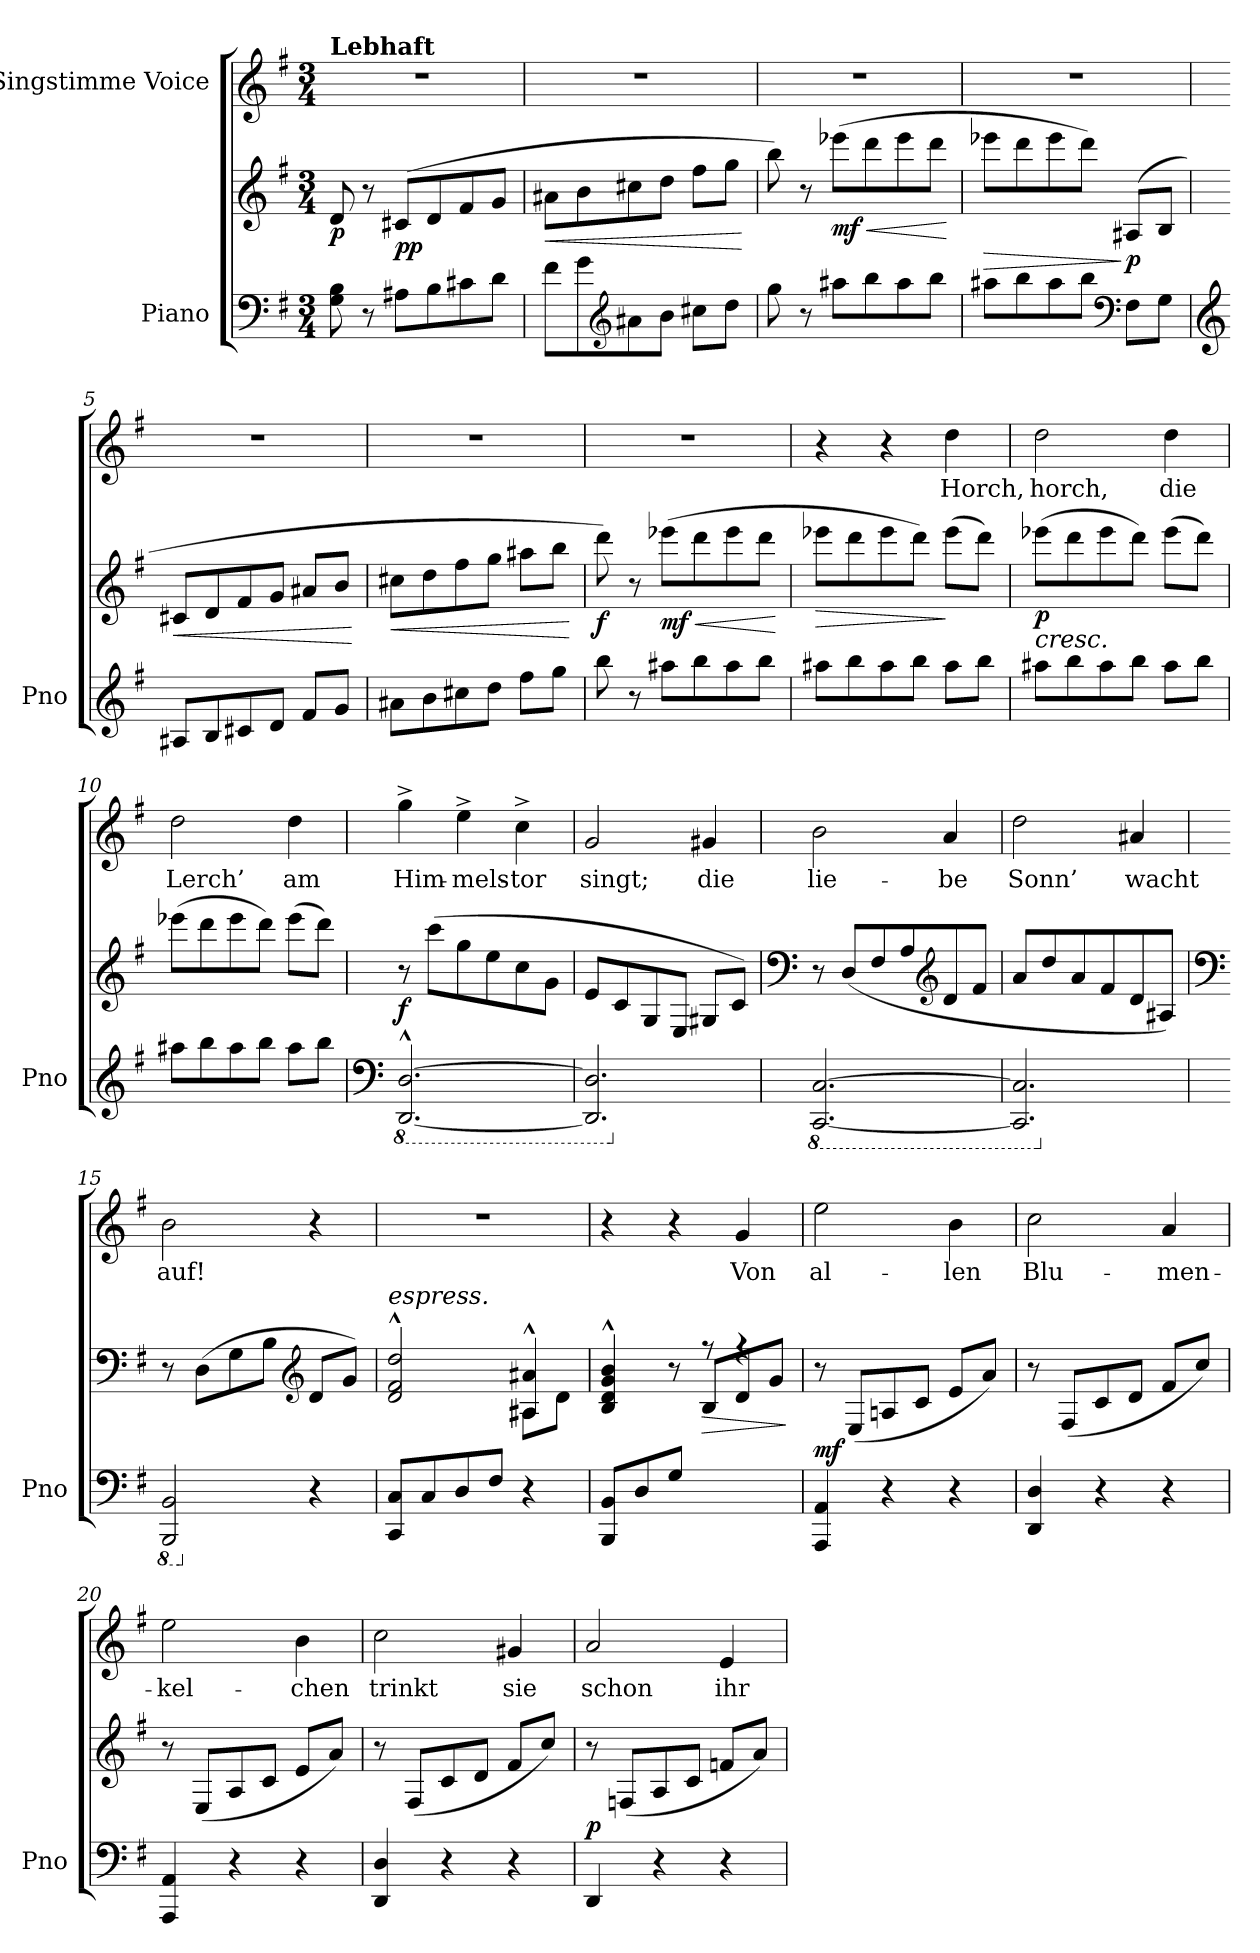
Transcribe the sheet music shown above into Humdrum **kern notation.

**kern	**kern	**dynam	**kern	**text
*part2	*part2	*part2	*part1	*part1
*staff3	*staff2	*staff2/3	*staff1	*staff1
*I"Piano	*	*	*I"Singstimme Voice	*
*I'Pno	*	*	*	*
*clefF4	*clefG2	*	*clefG2	*
*k[f#]	*k[f#]	*	*k[f#]	*
*M3/4	*M3/4	*	*M3/4	*
=1	=1	=1	=1	=1
!	!	!	!LO:TX:a:B:t=Lebhaft	!
!	!	!LO:DY:b	!	!
8G\ 8B\	8d/	p	2.r	.
8r	8r	.	.	.
!	!	!LO:DY:b	!	!
8A#X\L	(>8c#X/L	pp	.	.
8B\	8d/	.	.	.
8c#X\	8f#/	.	.	.
8d\J	8g/J	.	.	.
=2	=2	=2	=2	=2
!	!	!LO:HP:b	!	!
8f#\L	8a#X\L	<	2.r	.
8g\	8b\	.	.	.
*clefG2	*	*	*	*
8a#X\	8cc#X\	.	.	.
8b\J	8dd\J	.	.	.
8cc#X\L	8ff#\L	.	.	.
8dd\J	8gg\J	.	.	.
.	.	[	.	.
=3	=3	=3	=3	=3
8gg\	8bb\)	.	2.r	.
8r	8r	.	.	.
!	!	!LO:HP:b	!	!
!	!	!LO:DY:n=1:b	!	!
8aa#X\L	(>8eee-X\L	< mf	.	.
8bb\	8ddd\	.	.	.
8aa#\	8eee-\	.	.	.
8bb\J	8ddd\J	.	.	.
.	.	[	.	.
=4	=4	=4	=4	=4
!	!	!LO:HP:b	!	!
8aa#X\L	8eee-X\L	>	2.r	.
8bb\	8ddd\	.	.	.
8aa#\	8eee-\	.	.	.
8bb\J	8ddd\J)	.	.	.
*clefF4	*	*	*	*
!	!	!LO:DY:n=1:b	!	!
8F#\L	(>8A#X/L	] p	.	.
8G\J	8B/J	.	.	.
!!LO:LB:g=z
=5	=5	=5	=5	=5
*clefG2	*	*	*	*
!	!	!LO:HP:b	!	!
8A#X/L	8c#X/L	<	2.r	.
8B/	8d/	.	.	.
8c#X/	8f#/	.	.	.
8d/J	8g/J	.	.	.
8f#/L	8a#X/L	.	.	.
8g/J	8b/J	.	.	.
.	.	[	.	.
=6	=6	=6	=6	=6
!	!	!LO:HP:b	!	!
8a#X\L	8cc#X\L	<	2.r	.
8b\	8dd\	.	.	.
8cc#X\	8ff#\	.	.	.
8dd\J	8gg\J	.	.	.
8ff#\L	8aa#X\L	.	.	.
8gg\J	8bb\J	.	.	.
.	.	[	.	.
=7	=7	=7	=7	=7
!	!	!LO:DY:b	!	!
8bb\	8ddd\)	f	2.r	.
8r	8r	.	.	.
!	!	!LO:HP:b	!	!
!	!	!LO:DY:n=1:b	!	!
8aa#X\L	(>8eee-X\L	< mf	.	.
8bb\	8ddd\	.	.	.
8aa#\	8eee-\	.	.	.
8bb\J	8ddd\J	.	.	.
.	.	[	.	.
=8	=8	=8	=8	=8
!	!	!LO:HP:b	!	!
8aa#X\L	8eee-X\L	>	4r	.
8bb\	8ddd\	.	.	.
8aa#\	8eee-\	.	4r	.
8bb\J	8ddd\J)	.	.	.
!	!	!	!	!LO:LY:b
8aa#\L	(>8eee-\L	]	4dd\	Horch,
8bb\J	8ddd\J)	.	.	.
!!LO:LB:g=z
=9	=9	=9	=9	=9
!	!LO:TX:b:i:t=cresc.	!	!	!
!	!	!LO:DY:b	!	!LO:LY:b
8aa#X\L	(>8eee-X\L	p	2dd\	horch,
8bb\	8ddd\	.	.	.
8aa#\	8eee-\	.	.	.
8bb\J	8ddd\J)	.	.	.
!	!	!	!	!LO:LY:b
8aa#\L	(>8eee-\L	.	4dd\	die
8bb\J	8ddd\J)	.	.	.
=10	=10	=10	=10	=10
!	!	!	!	!LO:LY:b
8aa#X\L	(>8eee-X\L	.	2dd\	Lerch’
8bb\	8ddd\	.	.	.
8aa#\	8eee-\	.	.	.
8bb\J	8ddd\J)	.	.	.
!	!	!	!	!LO:LY:b
8aa#\L	(>8eee-\L	.	4dd\	am
8bb\J	8ddd\J)	.	.	.
=11	=11	=11	=11	=11
*clefF4	*	*	*	*
*8ba	*	*	*	*
!	!	!LO:DY:b	!	!LO:LY:b
[2.DDD/^^ [2.DD/^^	8r	f	4gg^\	Him-
.	(>8ccc\L	.	.	.
!	!	!	!	!LO:LY:b
.	8gg\	.	4ee^\	-mels-
.	8ee\	.	.	.
!	!	!	!	!LO:LY:b
.	8cc\	.	4cc^\	-tor
.	8g\J	.	.	.
=12	=12	=12	=12	=12
!	!	!	!	!LO:LY:b
2.DDD/] 2.DD/]	8e/L	.	2g/	singt;
.	8c/	.	.	.
.	8G/	.	.	.
.	8E/J	.	.	.
!	!	!	!	!LO:LY:b
.	8G#X/L	.	4g#X/	die
.	8c/J)	.	.	.
!!LO:LB:g=z
=13	=13	=13	=13	=13
*	*clefF4	*	*	*
*X8ba	*	*	*	*
*8ba	*	*	*	*
!	!	!	!	!LO:LY:b
[2.CCC/ [2.CC/	8r	.	2b\	lie-
.	(>8D/L	.	.	.
.	8F#/	.	.	.
.	8A/	.	.	.
*	*clefG2	*	*	*
!	!	!	!	!LO:LY:b
.	8d/	.	4a/	-be
.	8f#/J	.	.	.
=14	=14	=14	=14	=14
!	!	!	!	!LO:LY:b
2.CCC/] 2.CC/]	8a/L	.	2dd\	Sonn’
.	8dd/	.	.	.
.	8a/	.	.	.
.	8f#/	.	.	.
!	!	!	!	!LO:LY:b
.	8d/	.	4a#X/	wacht
.	8A#X/J)	.	.	.
=15	=15	=15	=15	=15
*	*clefF4	*	*	*
*X8ba	*	*	*	*
*8ba	*	*	*	*
!	!	!	!	!LO:LY:b
2BBBB/ 2BBB/	8r	.	2b\	auf!
.	(>8D\L	.	.	.
.	8G\	.	.	.
.	8B\J	.	.	.
*	*clefG2	*	*	*
*X8ba	*	*	*	*
4r	8d/L	.	4r	.
.	8g/J)	.	.	.
=16	=16	=16	=16	=16
*^	*^	*	*	*
!	!	!LO:TX:a:i:t=espress.	!	!	!	!
(<8CC/ 8C/L	2ryy	2d/^^ 2f#/^^ 2dd/^^	2ryy	.	2.r	.
8C/	.	.	.	.	.	.
8D/	.	.	.	.	.	.
8F#/J	.	.	.	.	.	.
4ryy	4r	4A#X/^^ 4a#X/^^	8A#X\L	.	.	.
.	.	.	8d\J)	.	.	.
*v	*v	*	*	*	*	*
=17	=17	=17	=17	=17	=17
(<8BBB/ 8BB/L	4B/^^ 4d/^^ 4g/^^ 4b/^^	4.ryy	.	4r	.
8D/	.	.	.	.	.
8G/J	8r	.	.	4r	.
!	!	!	!LO:HP:b	!	!
4.ryy	8rff	8B/L	>	.	.
!	!	!	!	!	!LO:LY:b
.	4r	8d/	.	4g/	Von
.	.	8g/J)	.	.	.
*	*v	*v	*	*	*
.	.	]	.	.
!!LO:PB:g=z
=18	=18	=18	=18	=18
!	!	!LO:DY:b	!	!LO:LY:b
4AAA/ 4AA/	8r	mf	2ee\	al-
.	(<8E/L	.	.	.
4r	8An/	.	.	.
.	8c/J	.	.	.
!	!	!	!	!LO:LY:b
4r	8e/L	.	4b\	-len
.	8a/J)	.	.	.
=19	=19	=19	=19	=19
!	!	!	!	!LO:LY:b
4DD/ 4D/	8r	.	2cc\	Blu-
.	(<8F#/L	.	.	.
4r	8c/	.	.	.
.	8d/J	.	.	.
!	!	!	!	!LO:LY:b
4r	8f#/L	.	4a/	-men-
.	8cc/J)	.	.	.
=20	=20	=20	=20	=20
!	!	!	!	!LO:LY:b
4AAA/ 4AA/	8r	.	2ee\	-kel-
.	(<8E/L	.	.	.
4r	8A/	.	.	.
.	8c/J	.	.	.
!	!	!	!	!LO:LY:b
4r	8e/L	.	4b\	-chen
.	8a/J)	.	.	.
=21	=21	=21	=21	=21
!	!	!	!	!LO:LY:b
4DD/ 4D/	8r	.	2cc\	trinkt
.	(<8F#/L	.	.	.
4r	8c/	.	.	.
.	8d/J	.	.	.
!	!	!	!	!LO:LY:b
4r	8f#/L	.	4g#X/	sie
.	8cc/J)	.	.	.
=22	=22	=22	=22	=22
!	!	!LO:DY:b	!	!LO:LY:b
4DD/	8r	p	2a/	schon
.	(<8Fn/L	.	.	.
4r	8A/	.	.	.
.	8c/J	.	.	.
!	!	!	!	!LO:LY:b
4r	8fn/L	.	4e/	ihr
.	8a/J)	.	.	.
=	=	=	=	=
*-	*-	*-	*-	*-
